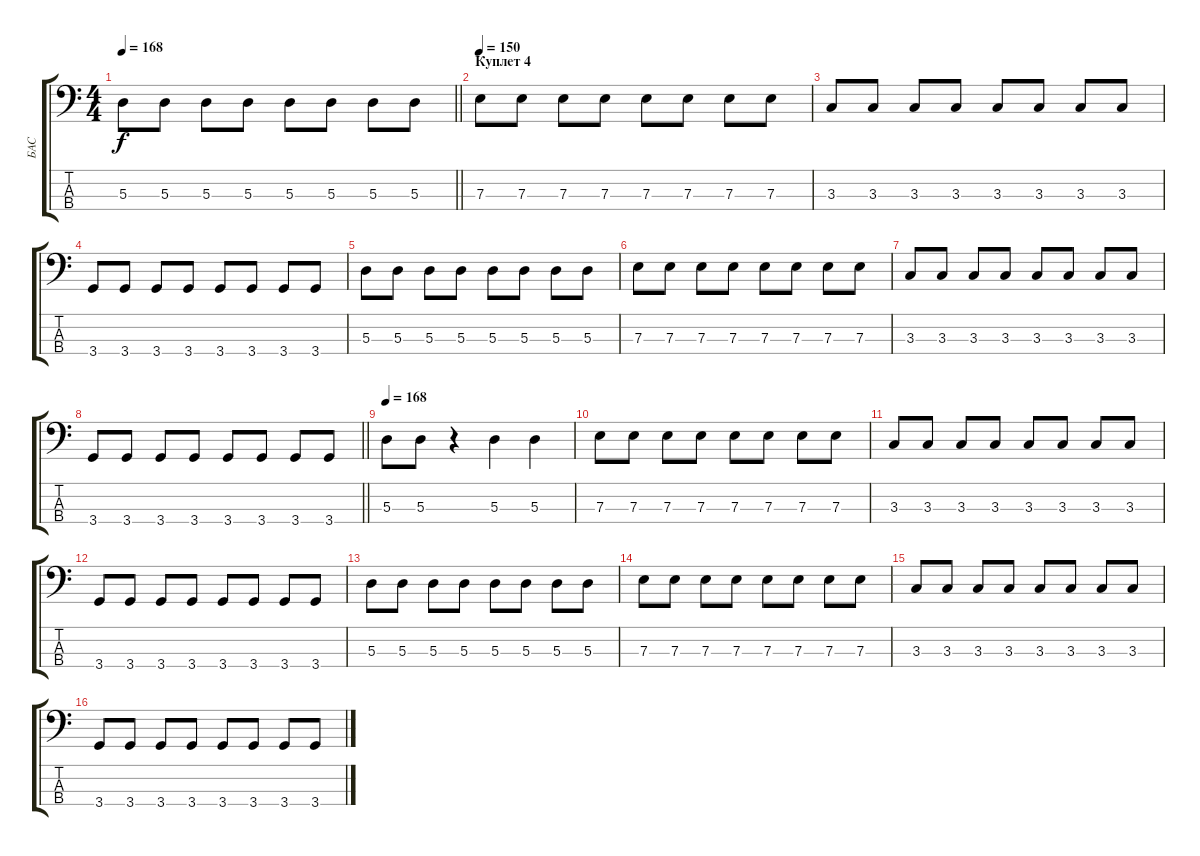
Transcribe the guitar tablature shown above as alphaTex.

\track ("БАС" "БАС") {instrument slapbass2}
\staff {score tabs}
\tuning (G2 D2 A1 E1) {hide}
\ts (4 4)
\tempo 168
\clef f4
\barLineRight lightlight
\ks c
5.3.8{dy f} 5.3.8 5.3.8 5.3.8 5.3.8 5.3.8 5.3.8 5.3.8 |
\section ("" "Куплет 4")
\tempo 150
7.3.8 7.3.8 7.3.8 7.3.8 7.3.8 7.3.8 7.3.8 7.3.8 |
3.3.8 3.3.8 3.3.8 3.3.8 3.3.8 3.3.8 3.3.8 3.3.8 |
3.4.8 3.4.8 3.4.8 3.4.8 3.4.8 3.4.8 3.4.8 3.4.8 |
5.3.8 5.3.8 5.3.8 5.3.8 5.3.8 5.3.8 5.3.8 5.3.8 |
7.3.8 7.3.8 7.3.8 7.3.8 7.3.8 7.3.8 7.3.8 7.3.8 |
3.3.8 3.3.8 3.3.8 3.3.8 3.3.8 3.3.8 3.3.8 3.3.8 |
\barLineRight lightlight
3.4.8 3.4.8 3.4.8 3.4.8 3.4.8 3.4.8 3.4.8 3.4.8 |
\section ("" "")
\tempo 168
5.3.8 5.3.8 r.4 5.3.4 5.3.4 |
7.3.8 7.3.8 7.3.8 7.3.8 7.3.8 7.3.8 7.3.8 7.3.8 |
3.3.8 3.3.8 3.3.8 3.3.8 3.3.8 3.3.8 3.3.8 3.3.8 |
3.4.8 3.4.8 3.4.8 3.4.8 3.4.8 3.4.8 3.4.8 3.4.8 |
5.3.8 5.3.8 5.3.8 5.3.8 5.3.8 5.3.8 5.3.8 5.3.8 |
7.3.8 7.3.8 7.3.8 7.3.8 7.3.8 7.3.8 7.3.8 7.3.8 |
3.3.8 3.3.8 3.3.8 3.3.8 3.3.8 3.3.8 3.3.8 3.3.8 |
3.4.8 3.4.8 3.4.8 3.4.8 3.4.8 3.4.8 3.4.8 3.4.8
